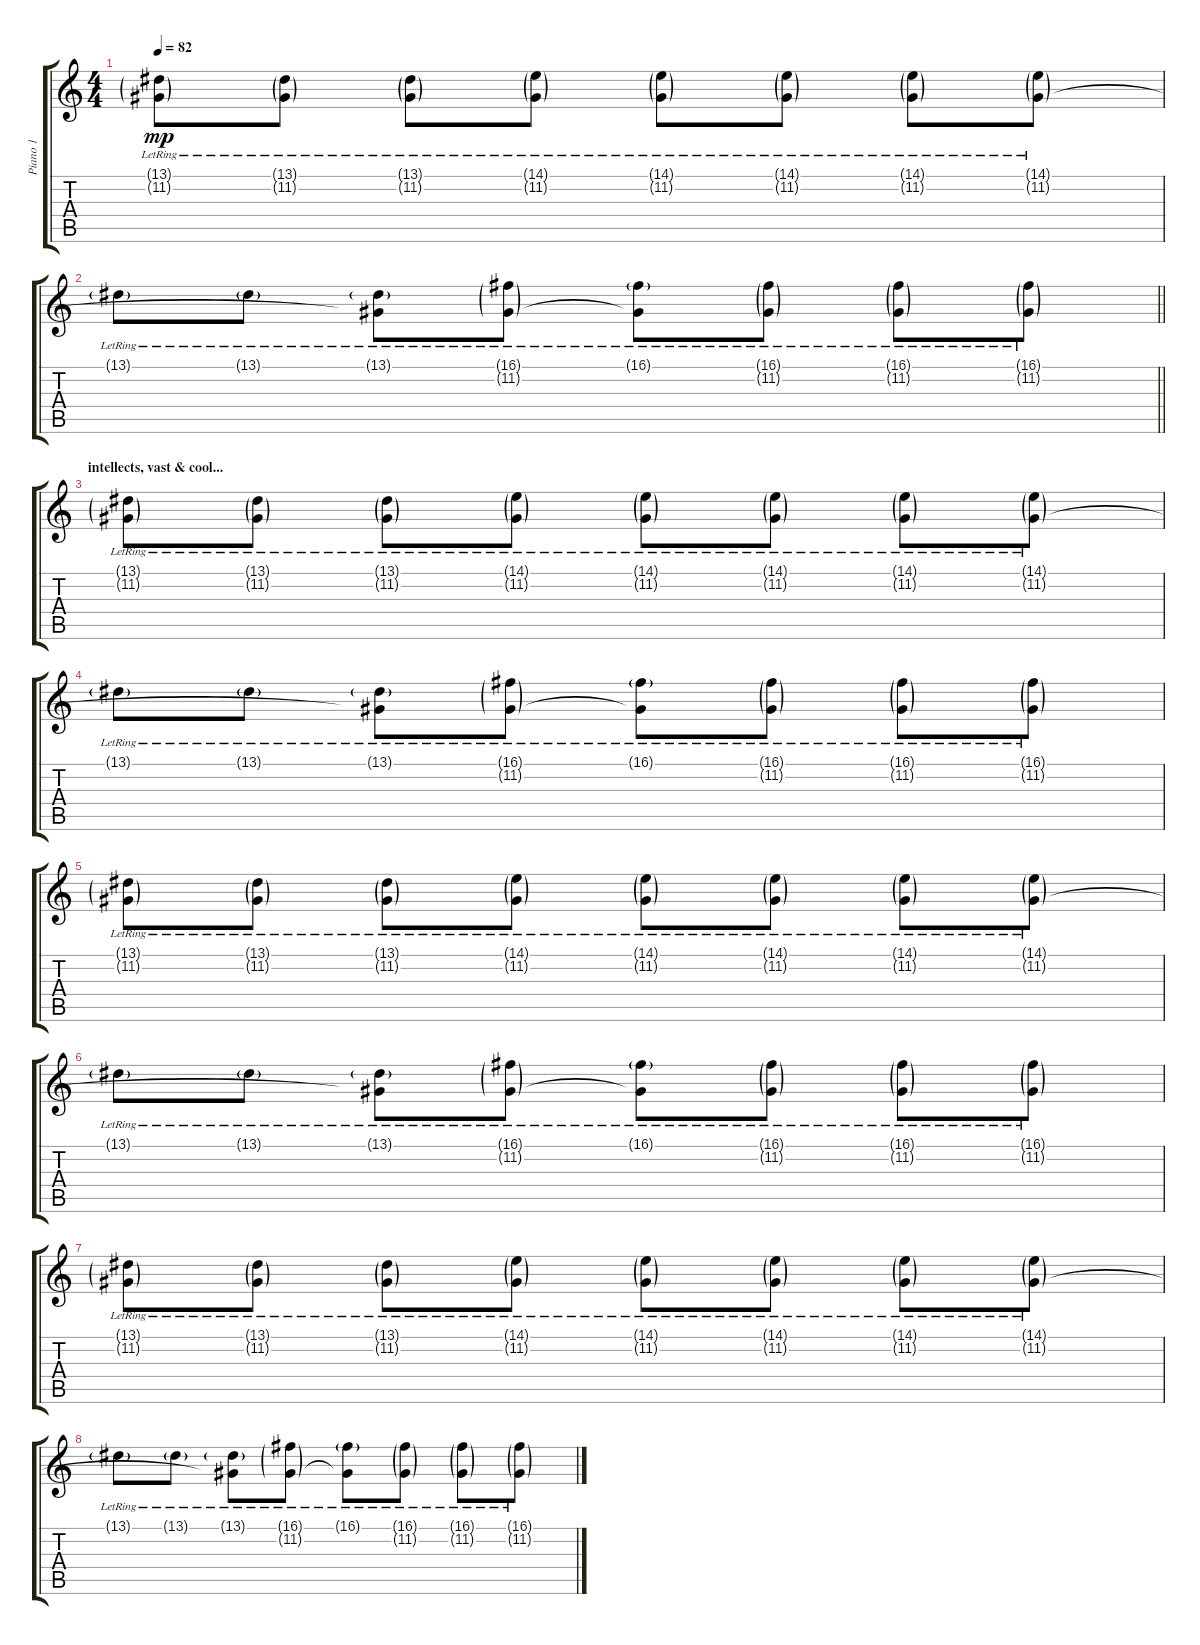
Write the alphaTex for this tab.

\track ("Piano 1" "Piano 1") {instrument acousticgrandpiano}
\staff {score tabs}
\tuning (D4 A3 F3 C3 G2 C2) {hide}
\ts (4 4)
\tempo 82
\clef g2
\ks c
(13.1{g lr} 11.2{g lr}).8{dy mp} (13.1{g lr} 11.2{g lr}).8 (13.1{g lr} 11.2{g lr}).8 (14.1{g lr} 11.2{g lr}).8 (14.1{g lr} 11.2{g lr}).8 (14.1{g lr} 11.2{g lr}).8 (14.1{g lr} 11.2{g lr}).8 (14.1{g lr} 11.2{g lr}).8 |
\barLineRight lightlight
13.1{g lr}.8 13.1{g lr}.8 (13.1{g lr} 11.2{t}).8 (16.1{g lr} 11.2{g lr}).8 (16.1{g lr} 11.2{t}).8 (16.1{g lr} 11.2{g lr}).8 (16.1{g lr} 11.2{g lr}).8 (16.1{g lr} 11.2{g lr}).8 |
\section ("" "intellects, vast & cool...")
(13.1{g lr} 11.2{g lr}).8 (13.1{g lr} 11.2{g lr}).8 (13.1{g lr} 11.2{g lr}).8 (14.1{g lr} 11.2{g lr}).8 (14.1{g lr} 11.2{g lr}).8 (14.1{g lr} 11.2{g lr}).8 (14.1{g lr} 11.2{g lr}).8 (14.1{g lr} 11.2{g lr}).8 |
13.1{g lr}.8 13.1{g lr}.8 (13.1{g lr} 11.2{t}).8 (16.1{g lr} 11.2{g lr}).8 (16.1{g lr} 11.2{t}).8 (16.1{g lr} 11.2{g lr}).8 (16.1{g lr} 11.2{g lr}).8 (16.1{g lr} 11.2{g lr}).8 |
(13.1{g lr} 11.2{g lr}).8 (13.1{g lr} 11.2{g lr}).8 (13.1{g lr} 11.2{g lr}).8 (14.1{g lr} 11.2{g lr}).8 (14.1{g lr} 11.2{g lr}).8 (14.1{g lr} 11.2{g lr}).8 (14.1{g lr} 11.2{g lr}).8 (14.1{g lr} 11.2{g lr}).8 |
13.1{g lr}.8 13.1{g lr}.8 (13.1{g lr} 11.2{t}).8 (16.1{g lr} 11.2{g lr}).8 (16.1{g lr} 11.2{t}).8 (16.1{g lr} 11.2{g lr}).8 (16.1{g lr} 11.2{g lr}).8 (16.1{g lr} 11.2{g lr}).8 |
(13.1{g lr} 11.2{g lr}).8 (13.1{g lr} 11.2{g lr}).8 (13.1{g lr} 11.2{g lr}).8 (14.1{g lr} 11.2{g lr}).8 (14.1{g lr} 11.2{g lr}).8 (14.1{g lr} 11.2{g lr}).8 (14.1{g lr} 11.2{g lr}).8 (14.1{g lr} 11.2{g lr}).8 |
13.1{g lr}.8 13.1{g lr}.8 (13.1{g lr} 11.2{t}).8 (16.1{g lr} 11.2{g lr}).8 (16.1{g lr} 11.2{t}).8 (16.1{g lr} 11.2{g lr}).8 (16.1{g lr} 11.2{g lr}).8 (16.1{g lr} 11.2{g lr}).8
